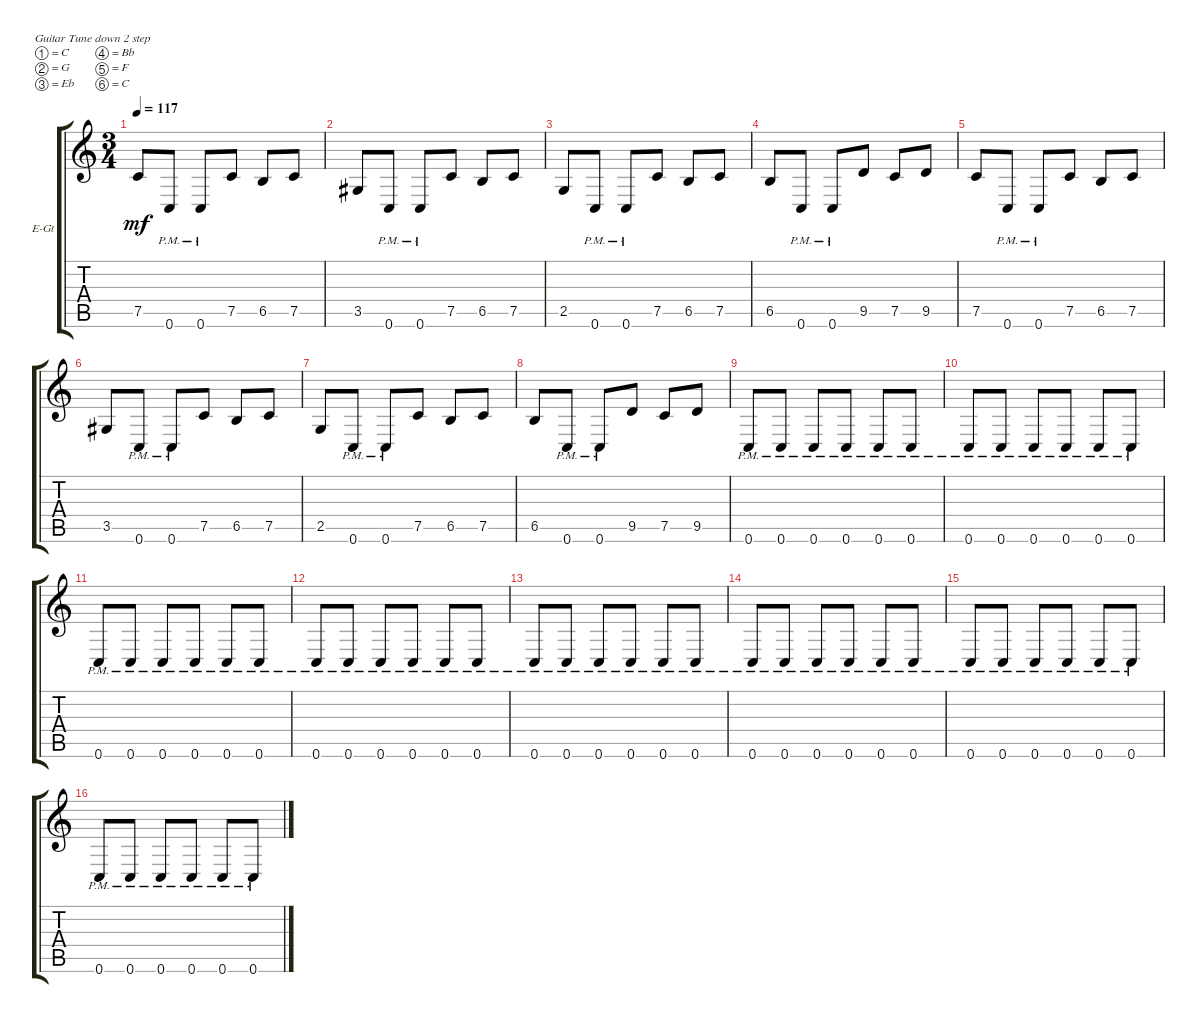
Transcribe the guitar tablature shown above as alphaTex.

\bracketExtendMode groupsimilarinstruments
\firstSystemTrackNameOrientation horizontal
\otherSystemsTrackNameOrientation horizontal
\track ("Gtr1" "E-Gt") {instrument distortionguitar}
\staff {score tabs}
\tuning (C4 G3 Eb3 Bb2 F2 C2)
\ts (3 4)
\tempo 117
\clef g2
\ks c
7.5.8{dy mf} 0.6{pm}.8 0.6{pm}.8 7.5.8 6.5.8 7.5.8 |
3.5.8 0.6{pm}.8 0.6{pm}.8 7.5.8 6.5.8 7.5.8 |
2.5.8 0.6{pm}.8 0.6{pm}.8 7.5.8 6.5.8 7.5.8 |
6.5.8 0.6{pm}.8 0.6{pm}.8 9.5.8 7.5.8 9.5.8 |
7.5.8 0.6{pm}.8 0.6{pm}.8 7.5.8 6.5.8 7.5.8 |
3.5.8 0.6{pm}.8 0.6{pm}.8 7.5.8 6.5.8 7.5.8 |
2.5.8 0.6{pm}.8 0.6{pm}.8 7.5.8 6.5.8 7.5.8 |
6.5.8 0.6{pm}.8 0.6{pm}.8 9.5.8 7.5.8 9.5.8 |
0.6{pm}.8 0.6{pm}.8 0.6{pm}.8 0.6{pm}.8 0.6{pm}.8 0.6{pm}.8 |
0.6{pm}.8 0.6{pm}.8 0.6{pm}.8 0.6{pm}.8 0.6{pm}.8 0.6{pm}.8 |
0.6{pm}.8 0.6{pm}.8 0.6{pm}.8 0.6{pm}.8 0.6{pm}.8 0.6{pm}.8 |
0.6{pm}.8 0.6{pm}.8 0.6{pm}.8 0.6{pm}.8 0.6{pm}.8 0.6{pm}.8 |
0.6{pm}.8 0.6{pm}.8 0.6{pm}.8 0.6{pm}.8 0.6{pm}.8 0.6{pm}.8 |
0.6{pm}.8 0.6{pm}.8 0.6{pm}.8 0.6{pm}.8 0.6{pm}.8 0.6{pm}.8 |
0.6{pm}.8 0.6{pm}.8 0.6{pm}.8 0.6{pm}.8 0.6{pm}.8 0.6{pm}.8 |
0.6{pm}.8 0.6{pm}.8 0.6{pm}.8 0.6{pm}.8 0.6{pm}.8 0.6{pm}.8
